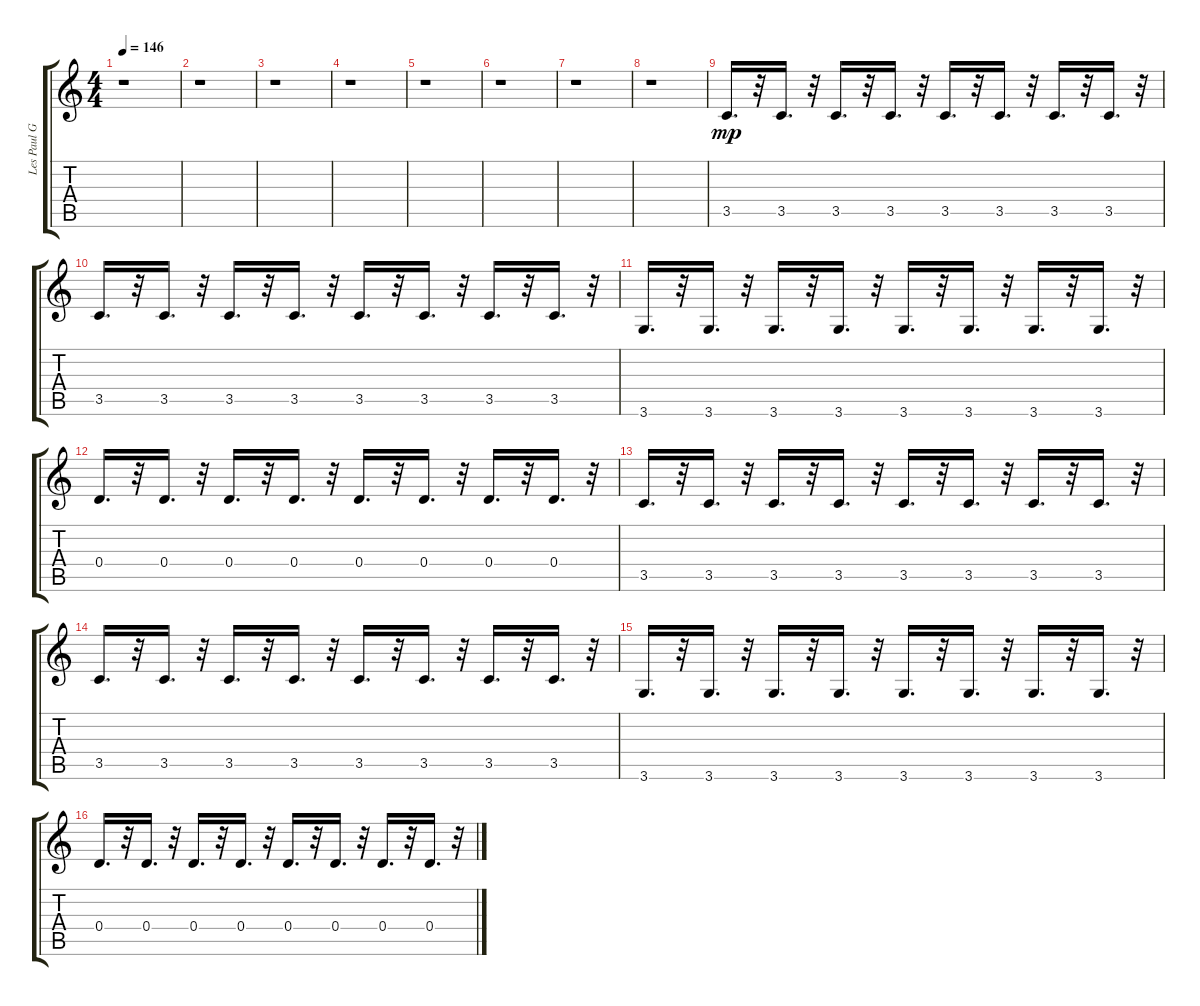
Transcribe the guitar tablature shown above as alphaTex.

\track ("Les Paul Guitar Mute" "Les Paul G") {instrument overdrivenguitar}
\staff {score tabs}
\tuning (E4 B3 G3 D3 A2 E2) {hide}
\ts (4 4)
\tempo 146
\clef g2
\ks c
r.1{dy mp} |
r.1 |
r.1 |
r.1 |
r.1 |
r.1 |
r.1 |
r.1 |
3.5.16{d} r.32 3.5.16{d} r.32 3.5.16{d} r.32 3.5.16{d} r.32 3.5.16{d} r.32 3.5.16{d} r.32 3.5.16{d} r.32 3.5.16{d} r.32 |
3.5.16{d} r.32 3.5.16{d} r.32 3.5.16{d} r.32 3.5.16{d} r.32 3.5.16{d} r.32 3.5.16{d} r.32 3.5.16{d} r.32 3.5.16{d} r.32 |
3.6.16{d} r.32 3.6.16{d} r.32 3.6.16{d} r.32 3.6.16{d} r.32 3.6.16{d} r.32 3.6.16{d} r.32 3.6.16{d} r.32 3.6.16{d} r.32 |
0.4.16{d} r.32 0.4.16{d} r.32 0.4.16{d} r.32 0.4.16{d} r.32 0.4.16{d} r.32 0.4.16{d} r.32 0.4.16{d} r.32 0.4.16{d} r.32 |
3.5.16{d} r.32 3.5.16{d} r.32 3.5.16{d} r.32 3.5.16{d} r.32 3.5.16{d} r.32 3.5.16{d} r.32 3.5.16{d} r.32 3.5.16{d} r.32 |
3.5.16{d} r.32 3.5.16{d} r.32 3.5.16{d} r.32 3.5.16{d} r.32 3.5.16{d} r.32 3.5.16{d} r.32 3.5.16{d} r.32 3.5.16{d} r.32 |
3.6.16{d} r.32 3.6.16{d} r.32 3.6.16{d} r.32 3.6.16{d} r.32 3.6.16{d} r.32 3.6.16{d} r.32 3.6.16{d} r.32 3.6.16{d} r.32 |
0.4.16{d} r.32 0.4.16{d} r.32 0.4.16{d} r.32 0.4.16{d} r.32 0.4.16{d} r.32 0.4.16{d} r.32 0.4.16{d} r.32 0.4.16{d} r.32
